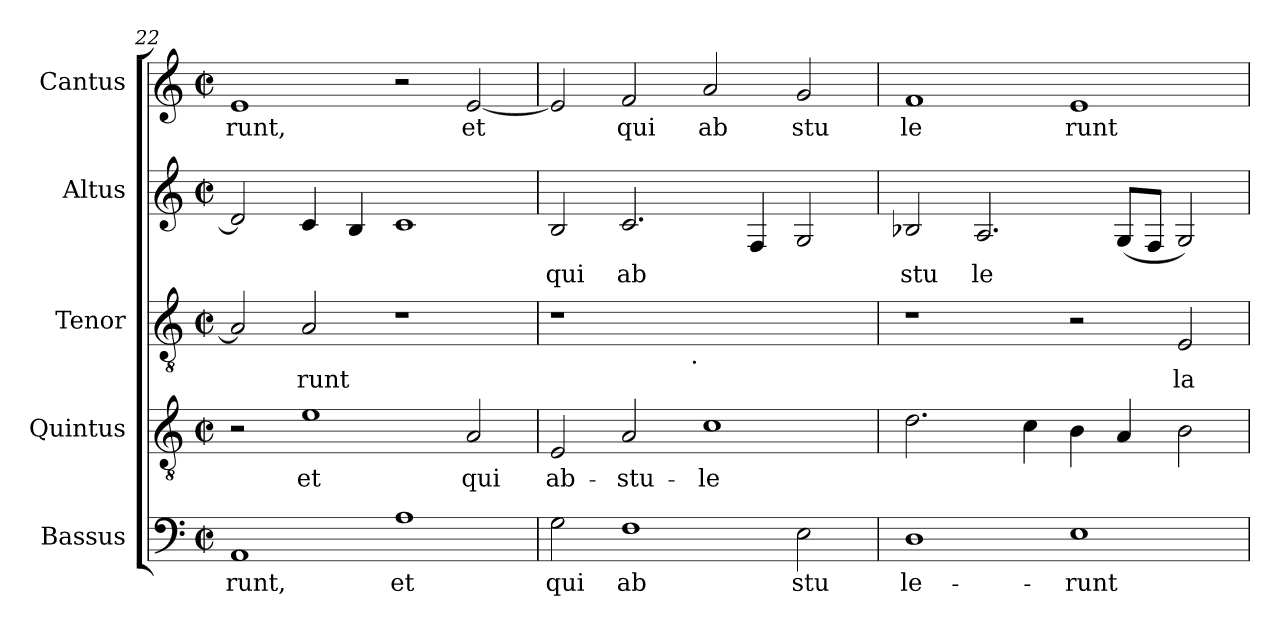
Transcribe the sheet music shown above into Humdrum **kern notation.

**kern	**text	**kern	**text	**kern	**text	**kern	**text	**kern	**text
*part5	*part5	*part4	*part4	*part3	*part3	*part2	*part2	*part1	*part1
*staff5	*staff5	*staff4	*staff4	*staff3	*staff3	*staff2	*staff2	*staff1	*staff1
*I"Bassus	*	*I"Quintus	*	*I"Tenor	*	*I"Altus	*	*I"Cantus	*
*clefF4	*	*clefGv2	*	*clefGv2	*	*clefG2	*	*clefG2	*
*k[]	*	*k[]	*	*k[]	*	*k[]	*	*k[]	*
*C:	*	*C:	*	*C:	*	*C:	*	*C:	*
*M2/2	*	*M2/2	*	*M2/2	*	*M2/2	*	*M2/2	*
*met(c|)	*	*met(c|)	*	*met(c|)	*	*met(c|)	*	*met(c|)	*
=22	=22	=22	=22	=22	=22	=22	=22	=22	=22
!	!LO:LY:b:cj	!	!	!	!LO:LY:b:cj	!	!LO:LY:b:cj	!	!LO:LY:b:cj
1AA	runt,	2r	.	2A/]	.	2d/]	.	1e	runt,
!	!	!	!LO:LY:b:cj	!	!LO:LY:b:cj	!	!LO:LY:b:cj	!	!
.	.	1e	et	2A/	runt	4c/	.	.	.
!	!	!	!	!	!	!	!LO:LY:b:cj	!	!
.	.	.	.	.	.	4B/	.	.	.
!	!LO:LY:b:cj	!	!	!	!	!	!LO:LY:b:cj	!	!
1A	et	.	.	1r	.	1c	.	2r	.
!	!	!	!LO:LY:b:cj	!	!	!	!	!	!LO:LY:b:cj
.	.	2A/	qui	.	.	.	.	[<2e/	et
=23	=23	=23	=23	=23	=23	=23	=23	=23	=23
!	!LO:LY:b:cj	!	!LO:LY:b:cj	!	!	!	!LO:LY:b:cj	!	!LO:LY:b:cj
*	*	*	*	*^	*	*	*	*	*
2G\	qui	2E/	ab-	1r	2ryy	.	2B/	qui	2e/]	.
!	!LO:LY:b:cj	!	!LO:LY:b:cj	!	!	!	!	!LO:LY:b:cj	!	!LO:LY:b:cj
1F	ab	2A/	-stu-	.	4...ryy	.	2.c/	ab	2f/	qui
!	!	!	!	!	!LO:TX:b:t=.	!	!	!	!	!
.	.	.	.	.	1ryy	.	.	.	.	.
!	!	!	!LO:LY:b:cj	!	!	!	!	!	!	!LO:LY:b:cj
.	.	1c	-le-	1ryy	.	.	.	.	2a/	ab
!	!	!	!	!	!	!	!	!LO:LY:b:cj	!	!
.	.	.	.	.	.	.	4F/	.	.	.
!	!LO:LY:b:cj	!	!	!	!	!	!	!LO:LY:b:cj	!	!LO:LY:b:cj
2E\	stu	.	.	.	.	.	2G/	.	2g/	stu
.	.	.	.	.	32ryy	.	.	.	.	.
!!LO:LB:g=z
=24	=24	=24	=24	=24	=24	=24	=24	=24	=24	=24
!	!LO:LY:b:cj	!	!LO:LY:b:cj	!	!	!	!	!LO:LY:b:cj	!	!LO:LY:b:cj
*	*	*	*	*v	*v	*	*	*	*	*
1D	le-	2.d\	--	1r	.	2B-X/	stu	1f	le
!	!	!	!	!	!	!	!LO:LY:b:cj	!	!
.	.	.	.	.	.	2.A/	le	.	.
!	!	!	!LO:LY:b:cj	!	!	!	!	!	!
.	.	4c\	--	.	.	.	.	.	.
!	!LO:LY:b:cj	!	!LO:LY:b:cj	!	!	!	!	!	!LO:LY:b:cj
1E	-runt	4B\	--	2r	.	.	.	1e	runt
!	!	!	!LO:LY:b:cj	!	!	!	!LO:LY:b:cj	!	!
.	.	4A/	--	.	.	(>8G/L	.	.	.
!	!	!	!	!	!	!	!LO:LY:b:cj	!	!
.	.	.	.	.	.	8F/J	.	.	.
!	!	!	!LO:LY:b:cj	!	!LO:LY:b:cj	!	!LO:LY:b:cj	!	!
.	.	2B\	--	2E/	la	2G/)	.	.	.
=	=	=	=	=	=	=	=	=	=
*-	*-	*-	*-	*-	*-	*-	*-	*-	*-
